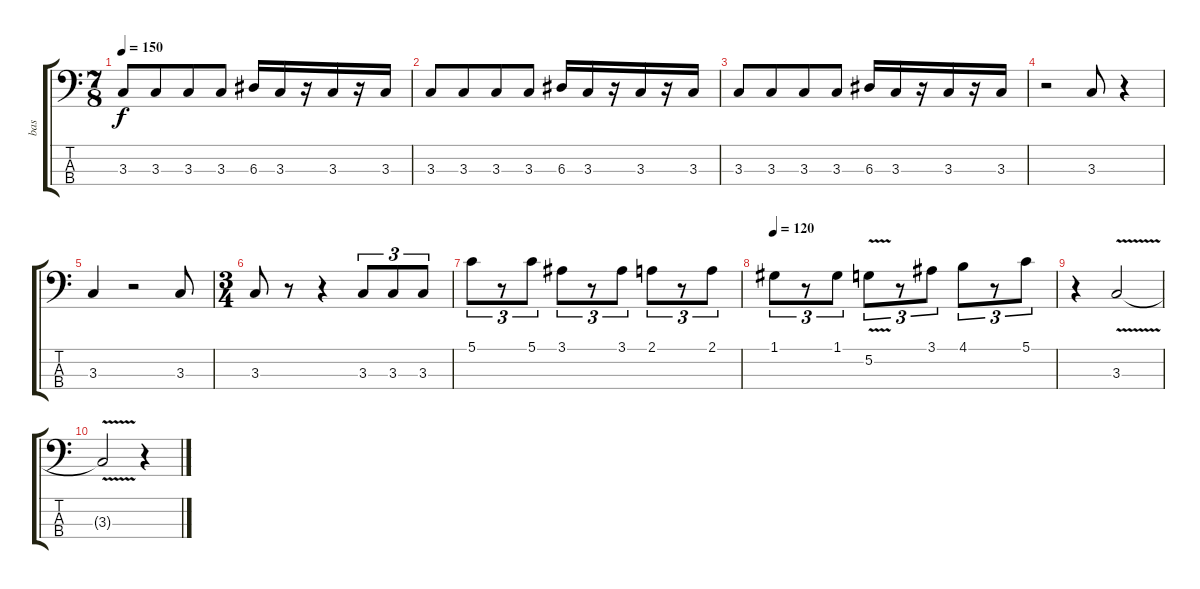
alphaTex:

\track ("bas" "bas") {instrument electricbassfinger}
\staff {score tabs}
\tuning (G2 D2 A1 E1) {hide}
\ts (7 8)
\tempo 150
\clef f4
\ks c
3.3.8{dy f} 3.3.8 3.3.8 3.3.8 6.3.16 3.3.16 r.16 3.3.16 r.16 3.3.16 |
3.3.8 3.3.8 3.3.8 3.3.8 6.3.16 3.3.16 r.16 3.3.16 r.16 3.3.16 |
3.3.8 3.3.8 3.3.8 3.3.8 6.3.16 3.3.16 r.16 3.3.16 r.16 3.3.16 |
r.2 3.3.8 r.4 |
3.3.4 r.2 3.3.8 |
\ts (3 4)
3.3.8 r.8 r.4 3.3.8{tu (3 2)} 3.3.8{tu (3 2)} 3.3.8{tu (3 2)} |
5.1.8{tu (3 2)} r.8{tu (3 2)} 5.1.8{tu (3 2)} 3.1.8{tu (3 2)} r.8{tu (3 2)} 3.1.8{tu (3 2)} 2.1.8{tu (3 2)} r.8{tu (3 2)} 2.1.8{tu (3 2)} |
\tempo 120
1.1.8{tu (3 2)} r.8{tu (3 2)} 1.1.8{tu (3 2)} 5.2{v}.8{tu (3 2)} r.8{tu (3 2)} 3.1.8{tu (3 2)} 4.1.8{tu (3 2)} r.8{tu (3 2)} 5.1.8{tu (3 2)} |
r.4 3.3{v}.2 |
3.3{t}.2 r.4
